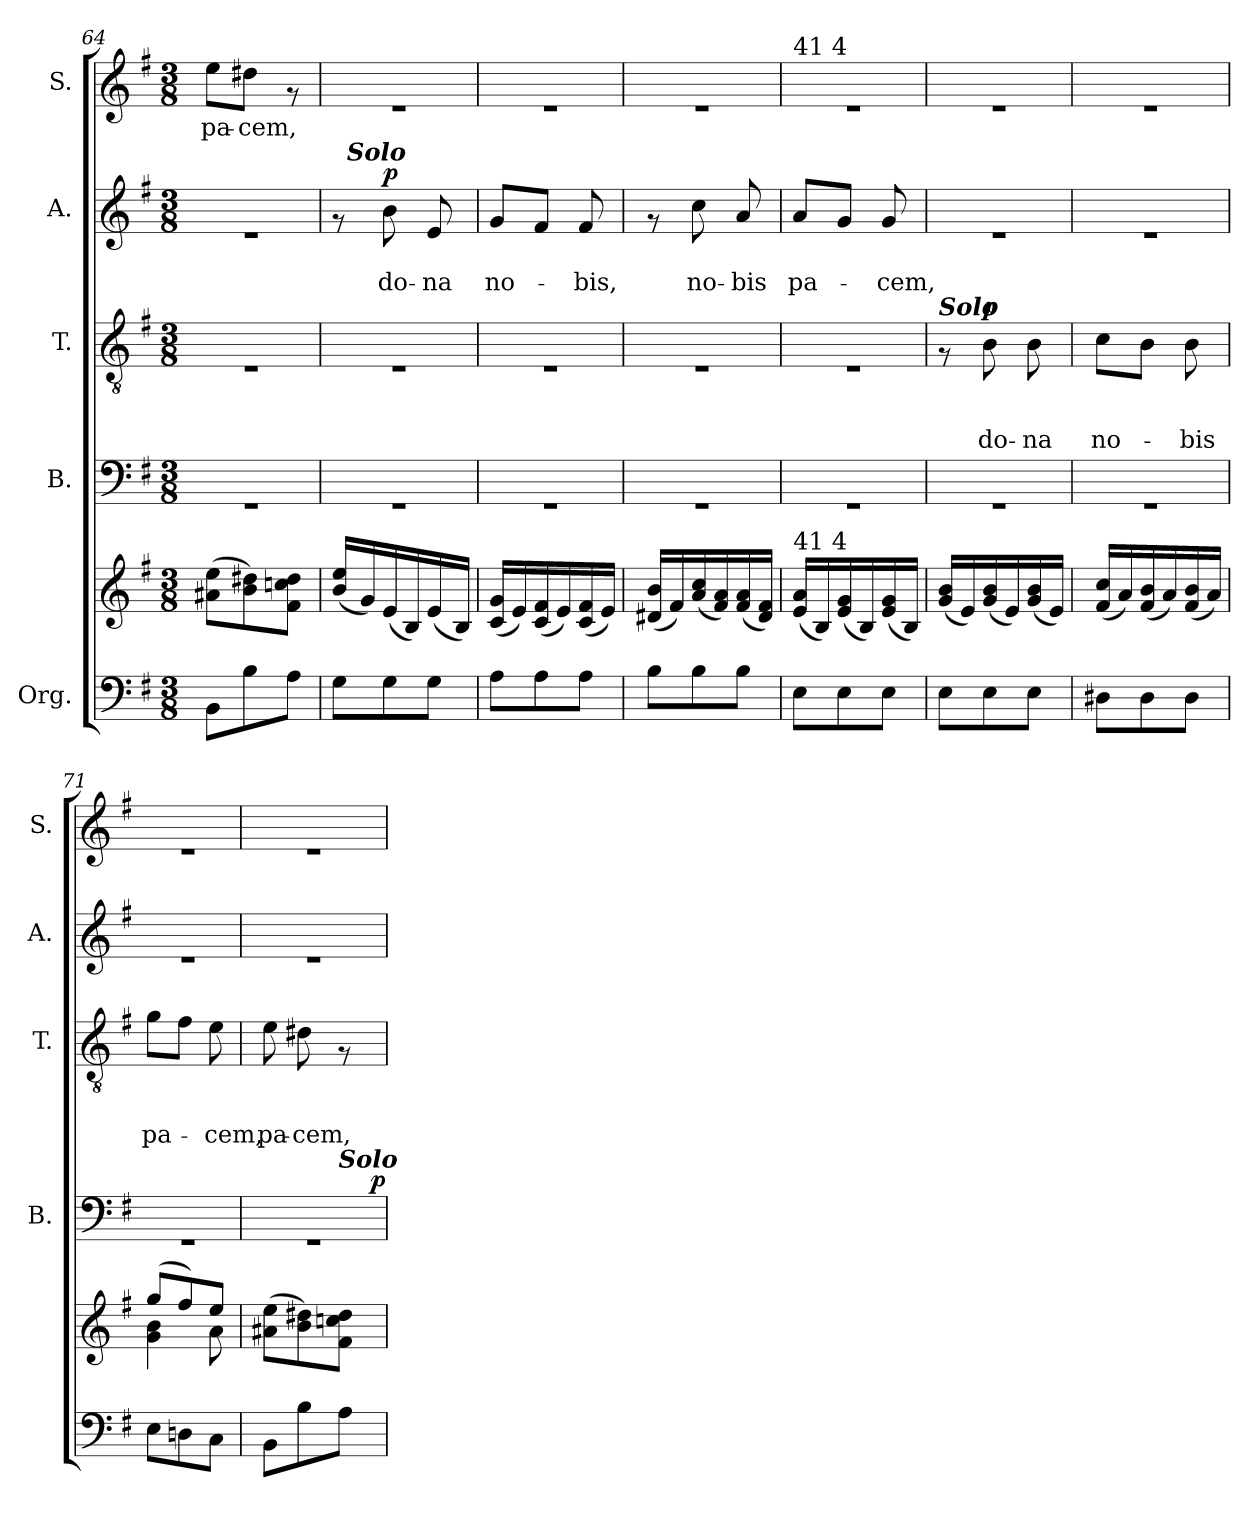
**kern	**kern	**kern	**dynam	**kern	**text	**text	**text	**dynam	**kern	**text	**text	**dynam	**kern	**text
*part5	*part5	*part4	*part4	*part3	*part3	*part3	*part3	*part3	*part2	*part2	*part2	*part2	*part1	*part1
*staff6	*staff5	*staff4	*staff4	*staff3	*staff3	*staff3	*staff3	*staff3	*staff2	*staff2	*staff2	*staff2	*staff1	*staff1
*I"Org.	*	*I"B.	*	*I"T.	*	*	*	*	*I"A.	*	*	*	*I"S.	*
*	*	*I'B.	*	*I'T.	*	*	*	*	*I'A.	*	*	*	*I'S.	*
*clefF4	*clefG2	*clefF4	*	*clefGv2	*	*	*	*	*clefG2	*	*	*	*clefG2	*
*k[f#]	*k[f#]	*k[f#]	*	*k[f#]	*	*	*	*	*k[f#]	*	*	*	*k[f#]	*
*G:	*G:	*G:	*	*G:	*	*	*	*	*G:	*	*	*	*G:	*
*M3/8	*M3/8	*M3/8	*	*M3/8	*	*	*	*	*M3/8	*	*	*	*M3/8	*
=64	=64	=64	=64	=64	=64	=64	=64	=64	=64	=64	=64	=64	=64	=64
!	!	!	!	!	!	!	!	!	!	!	!	!	!	!LO:LY:b
8BB\L	(>8a#X\ 8ee\L	4.rGG	.	4.rE	.	.	.	.	4.re	.	.	.	8ee\L	pa-
!	!	!	!	!	!	!	!	!	!	!	!	!	!	!LO:LY:b
8B\	8b\ 8dd#X\)	.	.	.	.	.	.	.	.	.	.	.	8dd#X\J	-cem,
8A\J	8f#\ 8ccn\ 8dd#\J	.	.	.	.	.	.	.	.	.	.	.	8rf	.
=65	=65	=65	=65	=65	=65	=65	=65	=65	=65	=65	=65	=65	=65	=65
*	*	*	*	*	*	*	*	*	*^	*	*	*	*	*
8G\L	(<16b/ 16ee/LL	4.rGG	.	4.rE	.	.	.	.	8rf	32ryy	.	.	.	4.re	.
!	!	!	!	!	!	!	!	!	!	!LO:TX:a:Bi:t=Solo	!	!	!	!	!
.	.	.	.	.	.	.	.	.	.	4ryy	.	.	.	.	.
.	16g/)	.	.	.	.	.	.	.	.	.	.	.	.	.	.
!	!	!	!	!	!	!	!	!	!	!	!	!LO:LY:b	!LO:DY:a	!	!
8G\	(<16e/	.	.	.	.	.	.	.	8b\	.	.	do-	p	.	.
.	16B/)	.	.	.	.	.	.	.	.	.	.	.	.	.	.
!	!	!	!	!	!	!	!	!	!	!	!	!LO:LY:b	!	!	!
8G\J	(<16e/	.	.	.	.	.	.	.	8e/	.	.	-na	.	.	.
.	.	.	.	.	.	.	.	.	.	16.ryy	.	.	.	.	.
.	16B/JJ)	.	.	.	.	.	.	.	.	.	.	.	.	.	.
=66	=66	=66	=66	=66	=66	=66	=66	=66	=66	=66	=66	=66	=66	=66	=66
!	!	!	!	!	!	!	!	!	!	!	!	!LO:LY:b	!	!	!
*	*	*	*	*	*	*	*	*	*v	*v	*	*	*	*	*
8A\L	(<16c/ 16g/LL	4.rGG	.	4.rE	.	.	.	.	8g/L	.	no-	.	4.re	.
.	16e/)	.	.	.	.	.	.	.	.	.	.	.	.	.
8A\	(<16c/ 16f#/	.	.	.	.	.	.	.	8f#/J	.	.	.	.	.
.	16e/)	.	.	.	.	.	.	.	.	.	.	.	.	.
!	!	!	!	!	!	!	!	!	!	!	!LO:LY:b	!	!	!
8A\J	(<16c/ 16f#/	.	.	.	.	.	.	.	8f#/	.	-bis,	.	.	.
.	16e/JJ)	.	.	.	.	.	.	.	.	.	.	.	.	.
=67	=67	=67	=67	=67	=67	=67	=67	=67	=67	=67	=67	=67	=67	=67
8B\L	(<16d#X/ 16b/LL	4.rGG	.	4.rE	.	.	.	.	8rf	.	.	.	4.re	.
.	16f#/)	.	.	.	.	.	.	.	.	.	.	.	.	.
!	!	!	!	!	!	!	!	!	!	!	!LO:LY:b	!	!	!
8B\	(<16a/ 16cc/	.	.	.	.	.	.	.	8cc\	.	no-	.	.	.
.	16f#/ 16a/)	.	.	.	.	.	.	.	.	.	.	.	.	.
!	!	!	!	!	!	!	!	!	!	!	!LO:LY:b	!	!	!
8B\J	(<16f#/ 16a/	.	.	.	.	.	.	.	8a/	.	-bis	.	.	.
.	16d#/ 16f#/JJ)	.	.	.	.	.	.	.	.	.	.	.	.	.
!!LO:PB:g=z
=68	=68	=68	=68	=68	=68	=68	=68	=68	=68	=68	=68	=68	=68	=68
!	!	!	!	!	!	!	!	!	!	!	!	!	!LO:TX:a:t=41 4	!
!	!LO:TX:a:t=41 4	!	!	!	!	!	!	!	!	!	!	!	!	!
!	!	!	!	!	!	!	!	!	!	!	!LO:LY:b	!	!	!
8E\L	(<16e/ 16a/LL	4.rGG	.	4.rE	.	.	.	.	8a/L	.	pa-	.	4.re	.
.	16B/)	.	.	.	.	.	.	.	.	.	.	.	.	.
8E\	(<16e/ 16g/	.	.	.	.	.	.	.	8g/J	.	.	.	.	.
.	16B/)	.	.	.	.	.	.	.	.	.	.	.	.	.
!	!	!	!	!	!	!	!	!	!	!	!LO:LY:b	!	!	!
8E\J	(<16e/ 16g/	.	.	.	.	.	.	.	8g/	.	-cem,	.	.	.
.	16B/JJ)	.	.	.	.	.	.	.	.	.	.	.	.	.
=69	=69	=69	=69	=69	=69	=69	=69	=69	=69	=69	=69	=69	=69	=69
!	!	!	!	!LO:TX:a:Bi:t=Solo	!	!	!	!	!	!	!	!	!	!
8E\L	(<16g/ 16b/LL	4.rGG	.	8rF	.	.	.	.	4.re	.	.	.	4.re	.
.	16e/)	.	.	.	.	.	.	.	.	.	.	.	.	.
!	!	!	!	!	!	!	!LO:LY:b	!LO:DY:a	!	!	!	!	!	!
8E\	(<16g/ 16b/	.	.	8B\	.	.	do-	p	.	.	.	.	.	.
.	16e/)	.	.	.	.	.	.	.	.	.	.	.	.	.
!	!	!	!	!	!	!	!LO:LY:b	!	!	!	!	!	!	!
8E\J	(<16g/ 16b/	.	.	8B\	.	.	-na	.	.	.	.	.	.	.
.	16e/JJ)	.	.	.	.	.	.	.	.	.	.	.	.	.
=70	=70	=70	=70	=70	=70	=70	=70	=70	=70	=70	=70	=70	=70	=70
!	!	!	!	!	!	!	!LO:LY:b	!	!	!	!	!	!	!
8D#X\L	(<16f#/ 16cc/LL	4.rGG	.	8c\L	.	.	no-	.	4.re	.	.	.	4.re	.
.	16a/)	.	.	.	.	.	.	.	.	.	.	.	.	.
8D#\	(<16f#/ 16b/	.	.	8B\J	.	.	.	.	.	.	.	.	.	.
.	16a/)	.	.	.	.	.	.	.	.	.	.	.	.	.
!	!	!	!	!	!	!	!LO:LY:b	!	!	!	!	!	!	!
8D#\J	(<16f#/ 16b/	.	.	8B\	.	.	-bis	.	.	.	.	.	.	.
.	16a/JJ)	.	.	.	.	.	.	.	.	.	.	.	.	.
=71	=71	=71	=71	=71	=71	=71	=71	=71	=71	=71	=71	=71	=71	=71
*	*^	*	*	*	*	*	*	*	*	*	*	*	*	*
!	!	!	!	!	!	!	!	!LO:LY:b	!	!	!	!	!	!	!
8E\L	(>8gg/L	4g\ 4b\	4.rGG	.	8g\L	.	.	pa-	.	4.re	.	.	.	4.re	.
8Dn\	8ff#/)	.	.	.	8f#\J	.	.	.	.	.	.	.	.	.	.
!	!	!	!	!	!	!	!	!LO:LY:b	!	!	!	!	!	!	!
8C\J	8ee/J	8a\	.	.	8e\	.	.	-cem,	.	.	.	.	.	.	.
=72	=72	=72	=72	=72	=72	=72	=72	=72	=72	=72	=72	=72	=72	=72	=72
!	!	!	!	!	!	!	!	!LO:LY:b	!	!	!	!	!	!	!
*	*v	*v	*^	*	*	*	*	*	*	*	*	*	*	*	*
8BB\L	(>8a#X\ 8ee\L	4.rGG	4ryy	.	8e\	.	.	pa-	.	4.re	.	.	.	4.re	.
!	!	!	!	!	!	!	!	!LO:LY:b	!	!	!	!	!	!	!
8B\	8b\ 8dd#X\)	.	.	.	8d#X\	.	.	-cem,	.	.	.	.	.	.	.
!	!	!	!LO:TX:a:Bi:t=Solo	!	!	!	!	!	!	!	!	!	!	!	!
8A\J	8f#\ 8ccn\ 8dd#\J	.	16.ryy	.	8rF	.	.	.	.	.	.	.	.	.	.
!	!	!	!	!LO:DY:a	!	!	!	!	!	!	!	!	!	!	!
.	.	.	32ryy	p	.	.	.	.	.	.	.	.	.	.	.
*	*	*v	*v	*	*	*	*	*	*	*	*	*	*	*	*
=	=	=	=	=	=	=	=	=	=	=	=	=	=	=
*-	*-	*-	*-	*-	*-	*-	*-	*-	*-	*-	*-	*-	*-	*-
